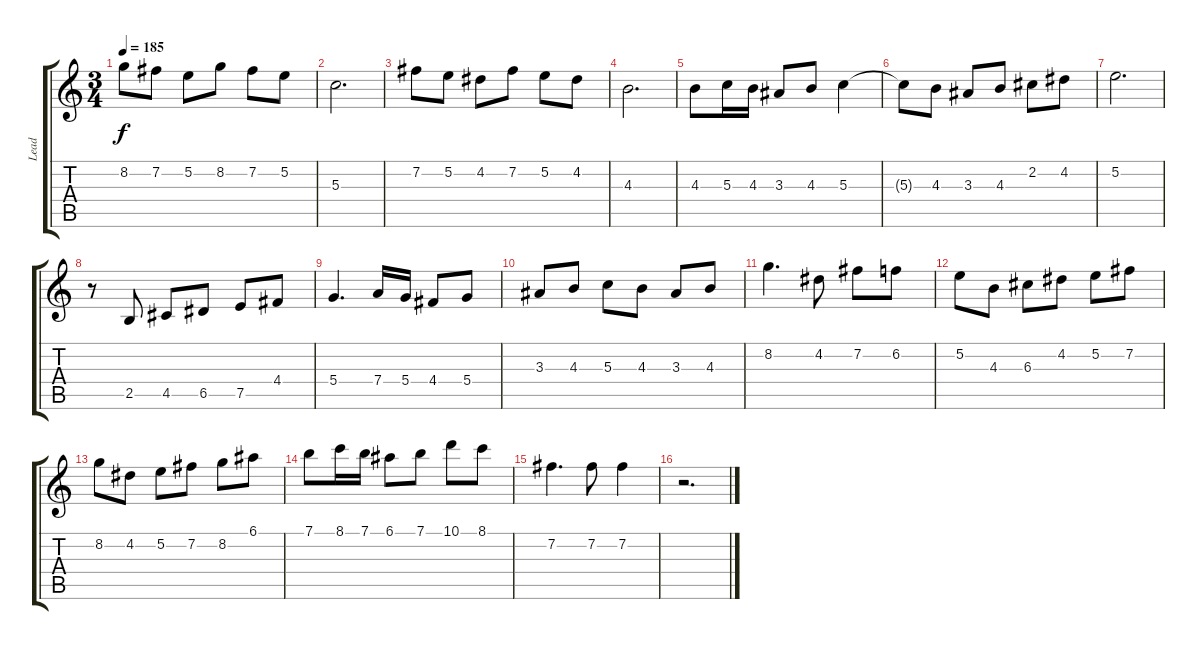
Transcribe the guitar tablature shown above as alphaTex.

\track ("Lead" "Lead") {instrument acousticguitarsteel}
\staff {score tabs}
\tuning (E4 B3 G3 D3 A2 E2) {hide}
\ts (3 4)
\tempo 185
\clef g2
\ks c
8.2.8{dy f} 7.2.8 5.2.8 8.2.8 7.2.8 5.2.8 |
5.3.2{d} |
7.2.8 5.2.8 4.2.8 7.2.8 5.2.8 4.2.8 |
4.3.2{d} |
4.3.8 5.3.16 4.3.16 3.3.8 4.3.8 5.3.4 |
5.3{t}.8 4.3.8 3.3.8 4.3.8 2.2.8 4.2.8 |
5.2.2{d} |
r.8 2.5.8 4.5.8 6.5.8 7.5.8 4.4.8 |
5.4.4{d} 7.4.16 5.4.16 4.4.8 5.4.8 |
3.3.8 4.3.8 5.3.8 4.3.8 3.3.8 4.3.8 |
8.2.4{d} 4.2.8 7.2.8 6.2.8 |
5.2.8 4.3.8 6.3.8 4.2.8 5.2.8 7.2.8 |
8.2.8 4.2.8 5.2.8 7.2.8 8.2.8 6.1.8 |
7.1.8 8.1.16 7.1.16 6.1.8 7.1.8 10.1.8 8.1.8 |
7.2.4{d} 7.2.8 7.2.4 |
r.2{d}
